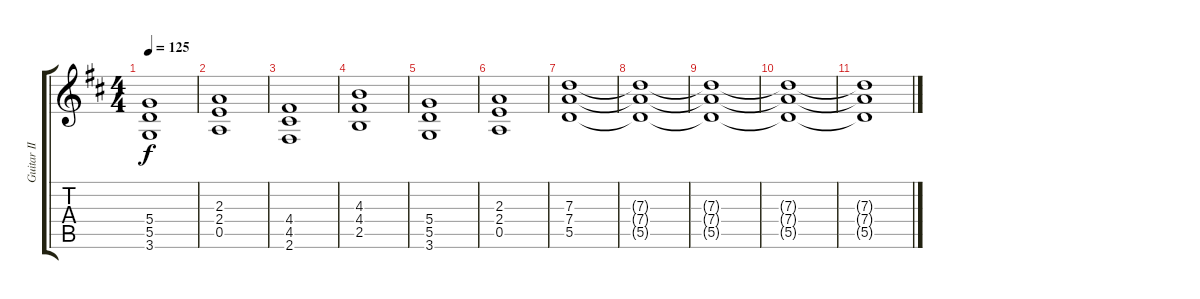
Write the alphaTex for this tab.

\track ("Guitar II" "Guitar II") {instrument overdrivenguitar}
\staff {score tabs}
\tuning (E4 B3 G3 D3 A2 E2) {hide}
\ts (4 4)
\tempo 125
\clef g2
\ks d
(5.4 5.5 3.6).1{dy f} |
(2.3 2.4 0.5).1 |
(4.4 4.5 2.6).1 |
(4.3 4.4 2.5).1 |
(5.4 5.5 3.6).1 |
(2.3 2.4 0.5).1 |
(7.3 7.4 5.5).1 |
(7.3{t} 7.4{t} 5.5{t}).1 |
(7.3{t} 7.4{t} 5.5{t}).1 |
(7.3{t} 7.4{t} 5.5{t}).1 |
(7.3{t} 7.4{t} 5.5{t}).1
